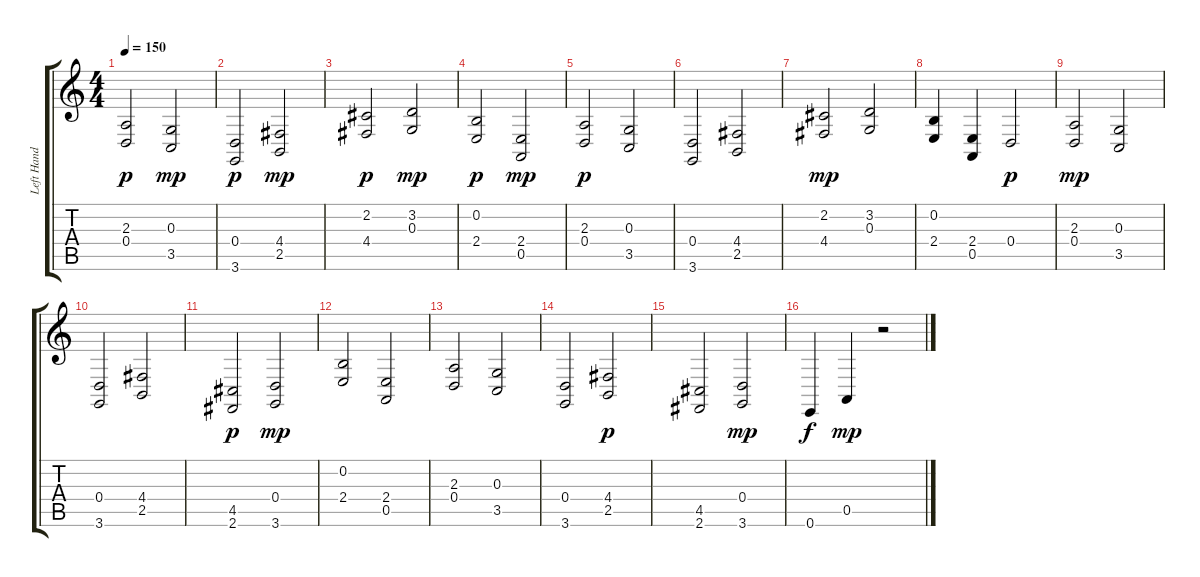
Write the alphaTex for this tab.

\track ("Left Hand" "Left Hand") {instrument honkytonkpiano}
\staff {score tabs}
\tuning (E4 B3 G3 D3 A2 E2) {hide}
\ts (4 4)
\tempo 150
\clef g2
\ks c
(2.3 0.4).2{dy p} (0.3 3.5).2{dy mp} |
(0.4 3.6).2{dy p} (4.4 2.5).2{dy mp} |
(2.2 4.4).2{dy p} (3.2 0.3).2{dy mp} |
(0.2 2.4).2{dy p} (2.4 0.5).2{dy mp} |
(2.3 0.4).2{dy p} (0.3 3.5).2 |
(0.4 3.6).2 (4.4 2.5).2 |
(2.2 4.4).2{dy mp} (3.2 0.3).2 |
(0.2 2.4).4 (2.4 0.5).4 0.4.2{dy p} |
(2.3 0.4).2{dy mp} (0.3 3.5).2 |
(0.4 3.6).2 (4.4 2.5).2 |
(4.5 2.6).2{dy p} (0.4 3.6).2{dy mp} |
(0.2 2.4).2 (2.4 0.5).2 |
(2.3 0.4).2 (0.3 3.5).2 |
(0.4 3.6).2 (4.4 2.5).2{dy p} |
(4.5 2.6).2 (0.4 3.6).2{dy mp} |
0.6.4{dy f} 0.5.4{dy mp} r.2
